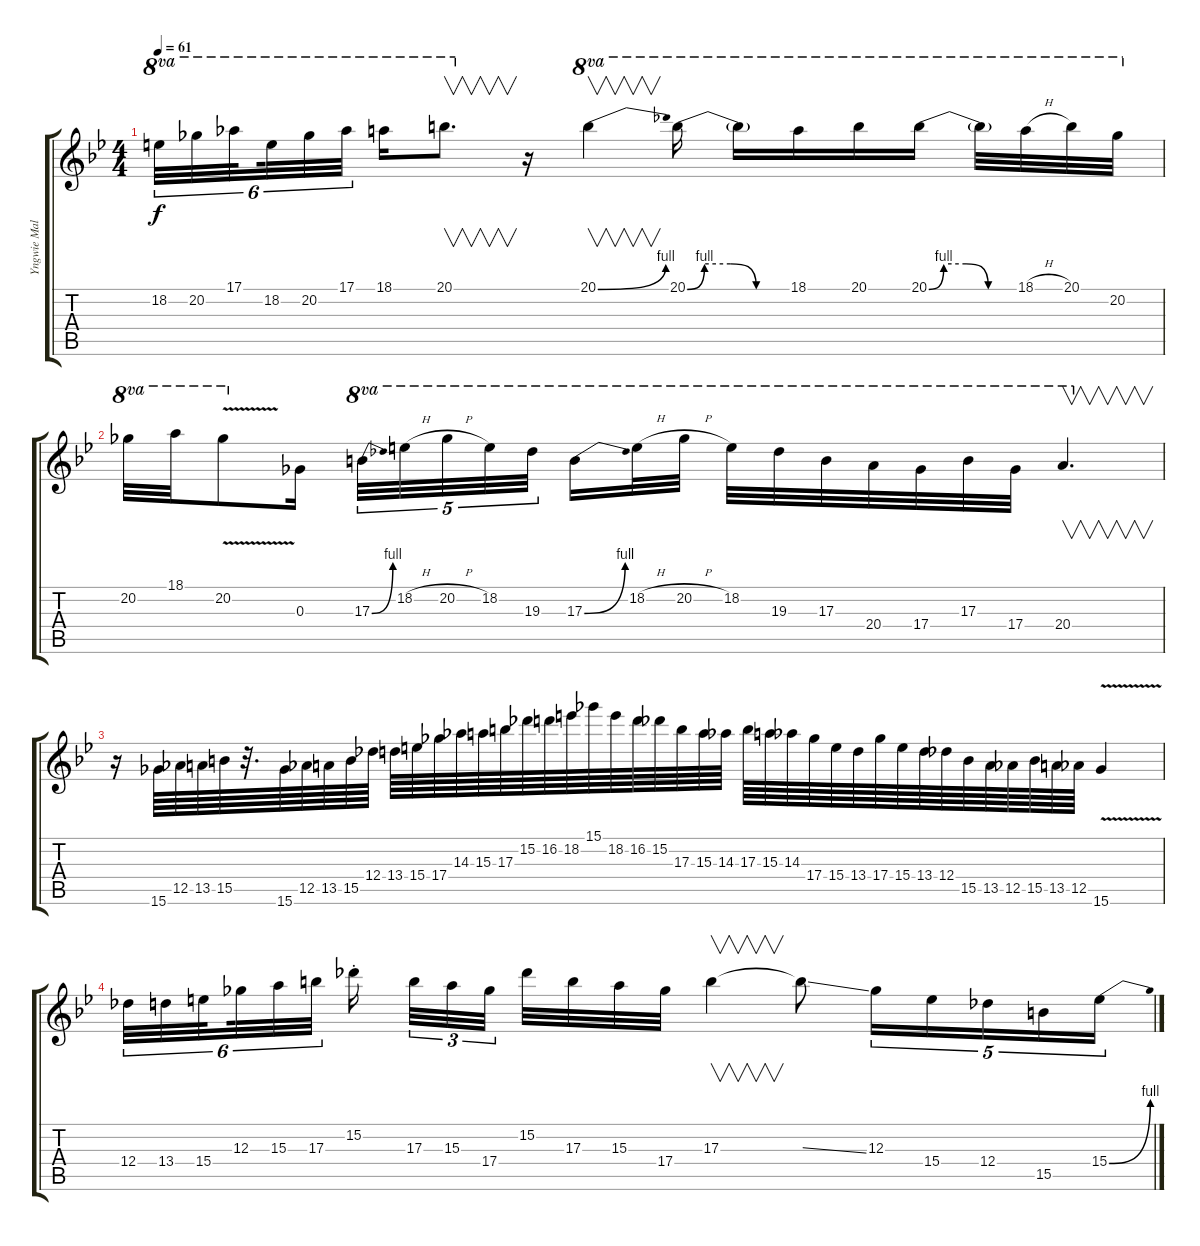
\track ("Yngwie Malmsteen" "Yngwie Mal") {instrument distortionguitar}
\staff {score tabs}
\tuning (Eb4 Bb3 Gb3 Db3 Ab2 Eb2) {hide}
\ts (4 4)
\tempo 61
\clef g2
\ks bb
18.2.32{tu (6 4) ot 8va dy f} 20.2.32{tu (6 4) ot 8va} 17.1.32{tu (6 4) ot 8va beam splitsecondary} 18.2.32{tu (6 4) ot 8va} 20.2.32{tu (6 4) ot 8va} 17.1.32{tu (6 4) ot 8va beam splitsecondary} 18.1.16{ot 8va} 20.1.8{v d ot 8va} r.16 20.1{be (bend 0 0 60 4)}.4{v ot 8va} 20.1{be (custom 0 0 10 4 25 4 40 0 60 0)}.16{ot 8va} 20.1{t}.16{ot 8va} 18.1.16{ot 8va} 20.1.16{ot 8va} 20.1{be (custom 0 0 10 4 25 4 40 0 60 0)}.16{ot 8va} 20.1{t}.32{ot 8va} 18.1{h}.32{ot 8va} 20.1.32{ot 8va} 20.2.32{ot 8va} |
20.2.32{ot 8va} 18.1.32{ot 8va} 20.2{v}.8{ot 8va} 0.3.16 17.3{be (bend 0 0 60 4)}.32{tu (5 4) ot 8va} 18.2{h}.32{tu (5 4) ot 8va} 20.2{h}.32{tu (5 4) ot 8va} 18.2.32{tu (5 4) ot 8va} 19.3.32{tu (5 4) ot 8va beam splitsecondary} 17.3{be (bend 0 0 60 4)}.16{ot 8va} 18.2{h}.32{ot 8va} 20.2{h}.32{ot 8va} 18.2.32{ot 8va} 19.3.32{ot 8va} 17.3.32{ot 8va} 20.4.32{ot 8va} 17.4.32{ot 8va} 17.3.32{ot 8va} 17.4.32{ot 8va} 20.4.4{v d ot 8va} |
r.16 15.6.64 12.5.64 13.5.64 15.5.64 r.32{d} 15.6.64 12.5.64 13.5.64 15.5.64 12.4.64 13.4.64 15.4.64 17.4.64 14.3.64 15.3.64 17.3.64 15.2.64 16.2.64 18.2.64 15.1.64 18.2.64 16.2.64 15.2.64 17.3.64 15.3.64 14.3.64 17.3.64 15.3.64 14.3.64 17.4.64 15.4.64 13.4.64 17.4.64 15.4.64 13.4.64 12.4.64 15.5.64 13.5.64 12.5.64 15.5.64 13.5.64 12.5.64 15.6{v}.4 |
12.4.32{tu (6 4)} 13.4.32{tu (6 4)} 15.4.32{tu (6 4) beam splitsecondary} 12.3.32{tu (6 4)} 15.3.32{tu (6 4)} 17.3.32{tu (6 4) beam splitsecondary} 15.2{st}.16{beam splitsecondary} 17.3.32{tu (3 2)} 15.3.32{tu (3 2)} 17.4.32{tu (3 2)} 15.2.32 17.3.32 15.3.32 17.4.32 17.3.4{v} 17.3{ss t}.8 12.3.16{tu (5 4)} 15.4.16{tu (5 4)} 12.4.16{tu (5 4)} 15.5.16{tu (5 4)} 15.4{be (bend 0 0 60 4)}.16{tu (5 4)}
